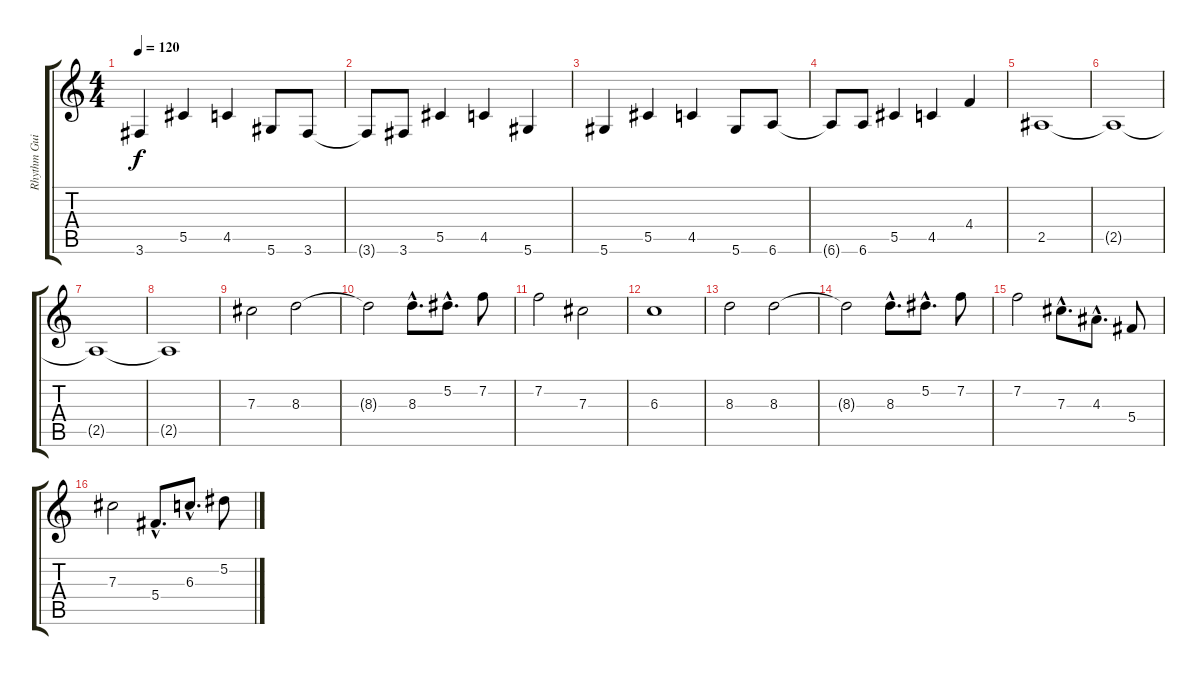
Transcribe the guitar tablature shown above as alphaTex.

\track ("Rhythm Guitar" "Rhythm Gui") {instrument distortionguitar}
\staff {score tabs}
\tuning (Eb4 Bb3 Gb3 Db3 Ab2 Eb2) {hide}
\ts (4 4)
\tempo 120
\clef g2
\ks c
3.6.4{dy f} 5.5.4 4.5.4 5.6.8 3.6.8 |
3.6{t}.8 3.6.8 5.5.4 4.5.4 5.6.4 |
5.6.4 5.5.4 4.5.4 5.6.8 6.6.8 |
6.6{t}.8 6.6.8 5.5.4 4.5.4 4.4.4 |
2.5.1 |
2.5{t}.1 |
2.5{t}.1 |
2.5{t}.1 |
7.3.2 8.3.2 |
8.3{t}.2 8.3{hac}.8{d} 5.2{hac}.8{d} 7.2.8 |
7.2.2 7.3.2 |
6.3.1 |
8.3.2 8.3.2 |
8.3{t}.2 8.3{hac}.8{d} 5.2{hac}.8{d} 7.2.8 |
7.2.2 7.3{hac}.8{d} 4.3{hac}.8{d} 5.4.8 |
7.3.2 5.4{hac}.8{d} 6.3{hac}.8{d} 5.2.8
